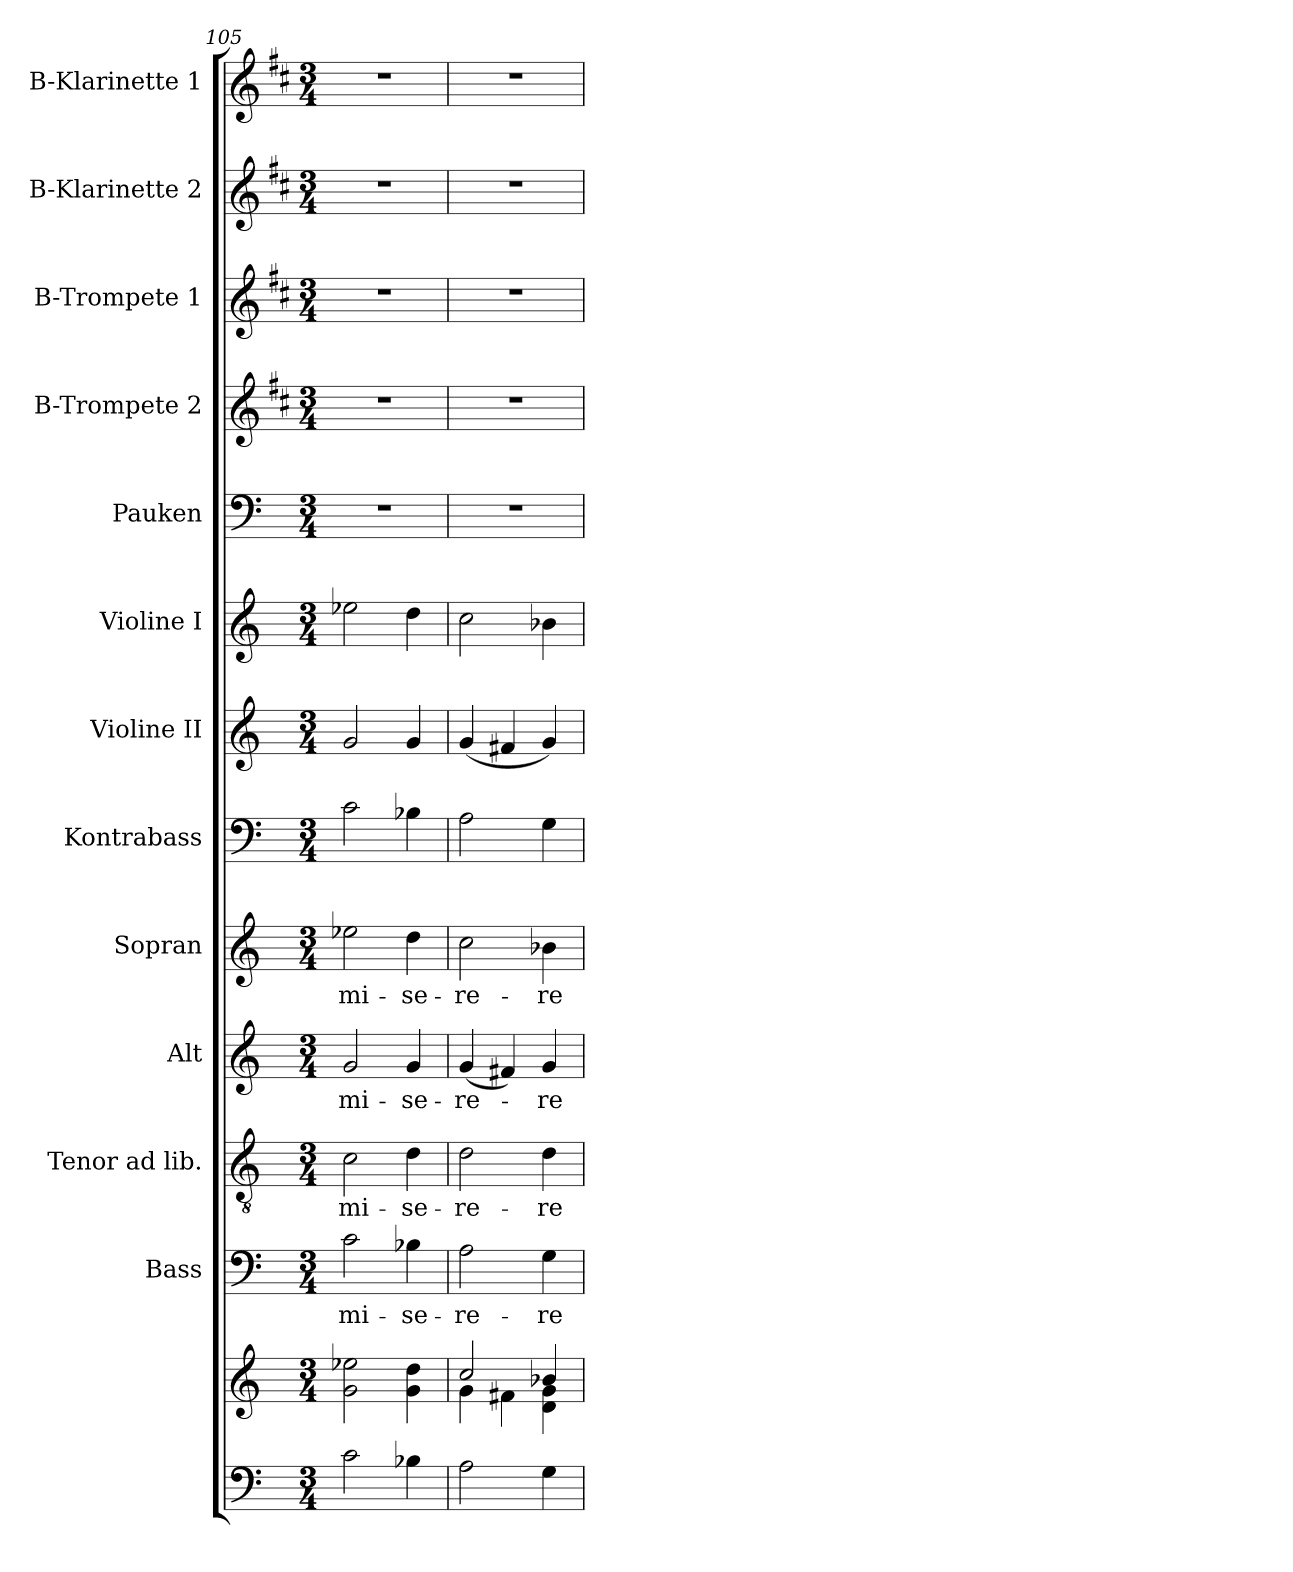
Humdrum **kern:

**kern	**kern	**kern	**text	**kern	**text	**kern	**text	**kern	**text	**kern	**kern	**kern	**kern	**kern	**kern	**kern	**kern
*part13	*part13	*part12	*part12	*part11	*part11	*part10	*part10	*part9	*part9	*part8	*part7	*part6	*part5	*part4	*part3	*part2	*part1
*staff14	*staff13	*staff12	*staff12	*staff11	*staff11	*staff10	*staff10	*staff9	*staff9	*staff8	*staff7	*staff6	*staff5	*staff4	*staff3	*staff2	*staff1
*	*	*I"Bass	*	*I"Tenor ad lib.	*	*I"Alt	*	*I"Sopran	*	*I"Kontrabass	*I"Violine II	*I"Violine I	*I"Pauken	*I"B-Trompete 2	*I"B-Trompete 1	*I"B-Klarinette 2	*I"B-Klarinette 1
*	*	*I'B.	*	*I'T.	*	*I'A.	*	*I'S.	*	*I'Kb.	*I'Vl. II	*I'Vl. I	*I'Pk.	*I'Trp. 2	*I'Trp. 1	*I'B Kl. 2	*I'B Kl. 1
*clefF4	*clefG2	*clefF4	*	*clefGv2	*	*clefG2	*	*clefG2	*	*clefF4	*clefG2	*clefG2	*clefF4	*clefG2	*clefG2	*clefG2	*clefG2
*	*	*	*	*	*	*	*	*	*	*ITrd7c12	*	*	*	*ITrd1c2	*ITrd1c2	*ITrd1c2	*ITrd1c2
*k[]	*k[]	*k[]	*	*k[]	*	*k[]	*	*k[]	*	*k[]	*k[]	*k[]	*k[]	*k[]	*k[]	*k[]	*k[]
*C:	*C:	*C:	*	*C:	*	*C:	*	*C:	*	*C:	*C:	*C:	*C:	*C:	*C:	*C:	*C:
*M3/4	*M3/4	*M3/4	*	*M3/4	*	*M3/4	*	*M3/4	*	*M3/4	*M3/4	*M3/4	*M3/4	*M3/4	*M3/4	*M3/4	*M3/4
=105	=105	=105	=105	=105	=105	=105	=105	=105	=105	=105	=105	=105	=105	=105	=105	=105	=105
!	!	!	!LO:LY:b	!	!LO:LY:b	!	!LO:LY:b	!	!LO:LY:b	!	!	!	!	!	!	!	!
2c\	2g\ 2ee-X\	2c\	mi-	2c\	mi-	2g/	mi-	2ee-X\	mi-	2C\	2g/	2ee-X\	2.r	2.r	2.r	2.r	2.r
!	!	!	!LO:LY:b	!	!LO:LY:b	!	!LO:LY:b	!	!LO:LY:b	!	!	!	!	!	!	!	!
4B-X\	4g\ 4dd\	4B-X\	-se-	4d\	-se-	4g/	-se-	4dd\	-se-	4BB-X\	4g/	4dd\	.	.	.	.	.
=106	=106	=106	=106	=106	=106	=106	=106	=106	=106	=106	=106	=106	=106	=106	=106	=106	=106
*	*^	*	*	*	*	*	*	*	*	*	*	*	*	*	*	*	*
!	!	!	!	!LO:LY:b	!	!LO:LY:b	!	!LO:LY:b	!	!LO:LY:b	!	!	!	!	!	!	!	!
2A\	2cc/	4g\	2A\	-re-	2d\	-re-	(<4g/	-re-	2cc\	-re-	2AA\	(<4g/	2cc\	2.r	2.r	2.r	2.r	2.r
.	.	4f#X\	.	.	.	.	4f#X/)	.	.	.	.	4f#X/	.	.	.	.	.	.
!	!	!	!	!LO:LY:b	!	!LO:LY:b	!	!LO:LY:b	!	!LO:LY:b	!	!	!	!	!	!	!	!
4G\	4b-X/	4d\ 4g\	4G\	-re	4d\	-re	4g/	-re	4b-X\	-re	4GG\	4g/)	4b-X\	.	.	.	.	.
*	*v	*v	*	*	*	*	*	*	*	*	*	*	*	*	*	*	*	*
=	=	=	=	=	=	=	=	=	=	=	=	=	=	=	=	=	=
*-	*-	*-	*-	*-	*-	*-	*-	*-	*-	*-	*-	*-	*-	*-	*-	*-	*-
